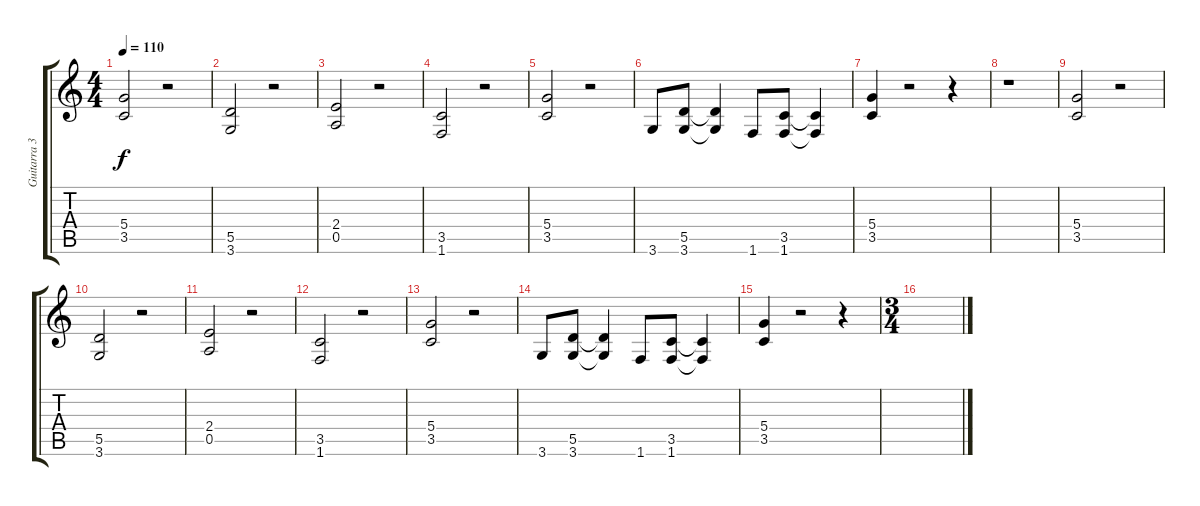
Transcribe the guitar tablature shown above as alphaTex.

\track ("Guitarra 3" "Guitarra 3") {instrument overdrivenguitar}
\staff {score tabs}
\tuning (E4 B3 G3 D3 A2 E2) {hide}
\ts (4 4)
\tempo 110
\clef g2
\ks c
(5.4 3.5).2{dy f} r.2 |
(5.5 3.6).2 r.2 |
(2.4 0.5).2 r.2 |
(3.5 1.6).2 r.2 |
(5.4 3.5).2 r.2 |
3.6.8 (5.5 3.6).8 (5.5{t} 3.6{t}).4 1.6.8 (3.5 1.6).8 (3.5{t} 1.6{t}).4 |
(5.4 3.5).4 r.2 r.4 |
r.1 |
(5.4 3.5).2 r.2 |
(5.5 3.6).2 r.2 |
(2.4 0.5).2 r.2 |
(3.5 1.6).2 r.2 |
(5.4 3.5).2 r.2 |
3.6.8 (5.5 3.6).8 (5.5{t} 3.6{t}).4 1.6.8 (3.5 1.6).8 (3.5{t} 1.6{t}).4 |
(5.4 3.5).4 r.2 r.4 |
\ts (3 4)
